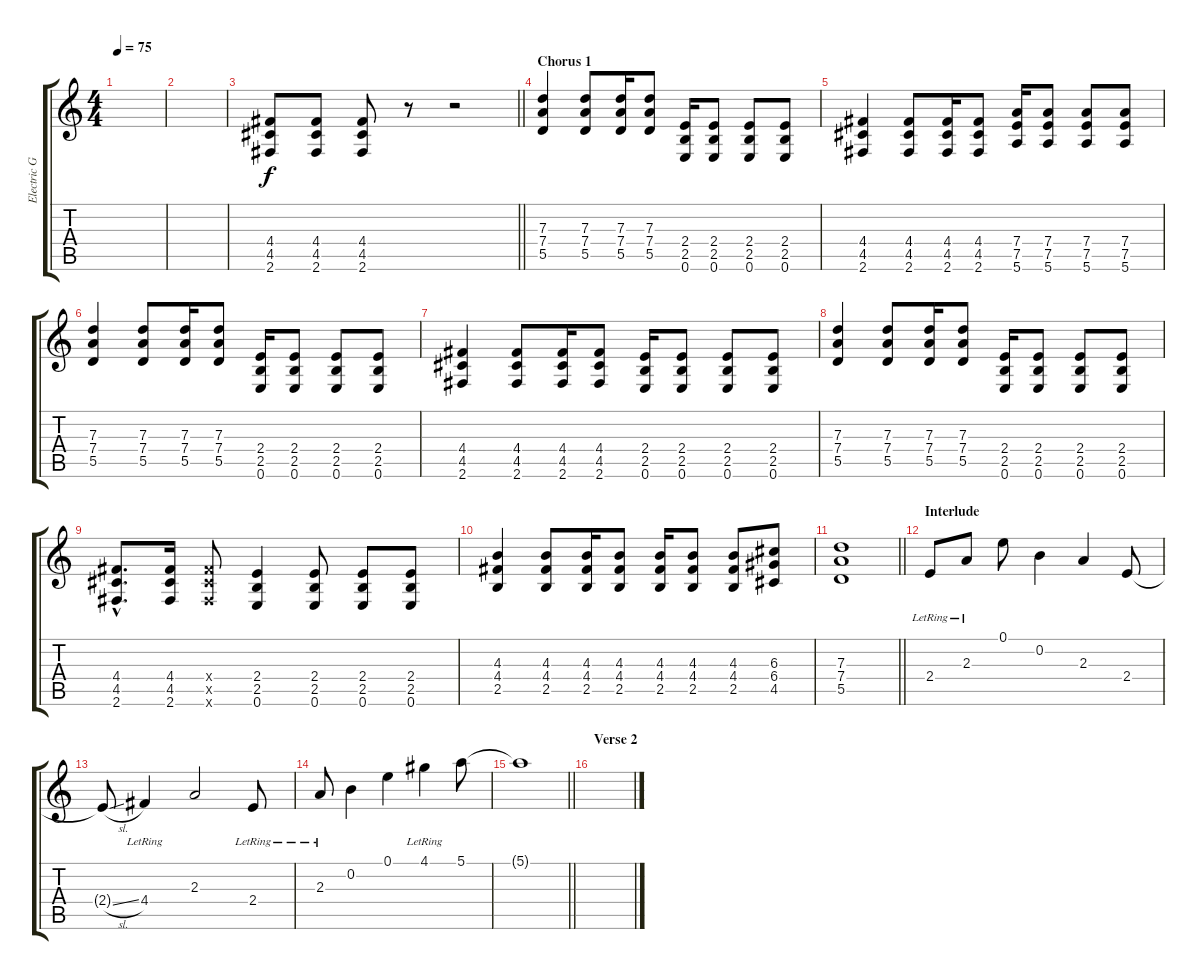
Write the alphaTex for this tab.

\track ("Electric Guitar" "Electric G") {instrument overdrivenguitar}
\staff {score tabs}
\tuning (E4 B3 G3 D3 A2 E2) {hide}
\ts (4 4)
\tempo 75
\clef g2
\ks c
|
|
\barLineRight lightlight
(4.4 4.5 2.6).8{volume 10 instrument overdrivenguitar} (4.4 4.5 2.6).8 (4.4 4.5 2.6).8 r.8 r.2 |
\section ("" "Chorus 1")
(7.3 7.4 5.5).4 (7.3 7.4 5.5).8 (7.3 7.4 5.5).16 (7.3 7.4 5.5).8 (2.4 2.5 0.6).16 (2.4 2.5 0.6).8 (2.4 2.5 0.6).8 (2.4 2.5 0.6).8 |
(4.4 4.5 2.6).4 (4.4 4.5 2.6).8 (4.4 4.5 2.6).16 (4.4 4.5 2.6).8 (7.4 7.5 5.6).16 (7.4 7.5 5.6).8 (7.4 7.5 5.6).8 (7.4 7.5 5.6).8 |
(7.3 7.4 5.5).4 (7.3 7.4 5.5).8 (7.3 7.4 5.5).16 (7.3 7.4 5.5).8 (2.4 2.5 0.6).16 (2.4 2.5 0.6).8 (2.4 2.5 0.6).8 (2.4 2.5 0.6).8 |
(4.4 4.5 2.6).4 (4.4 4.5 2.6).8 (4.4 4.5 2.6).16 (4.4 4.5 2.6).8 (2.4 2.5 0.6).16 (2.4 2.5 0.6).8 (2.4 2.5 0.6).8 (2.4 2.5 0.6).8 |
(7.3 7.4 5.5).4 (7.3 7.4 5.5).8 (7.3 7.4 5.5).16 (7.3 7.4 5.5).8 (2.4 2.5 0.6).16 (2.4 2.5 0.6).8 (2.4 2.5 0.6).8 (2.4 2.5 0.6).8 |
(4.4{hac} 4.5{hac} 2.6{hac}).8{d} (4.4 4.5 2.6).16 (4.4{x} 4.5{x} 2.6{x}).8 (2.4 2.5 0.6).4 (2.4 2.5 0.6).8 (2.4 2.5 0.6).8 (2.4 2.5 0.6).8 |
(4.3 4.4 2.5).4 (4.3 4.4 2.5).8 (4.3 4.4 2.5).16 (4.3 4.4 2.5).8 (4.3 4.4 2.5).16 (4.3 4.4 2.5).8 (4.3 4.4 2.5).8 (6.3 6.4 4.5).8 |
\barLineRight lightlight
(7.3 7.4 5.5).1 |
\section ("" "Interlude")
2.4{lr}.8{volume 16 instrument overdrivenguitar} 2.3{lr}.8 0.1.8 0.2.4 2.3.4 2.4.8 |
2.4{sl t}.8 4.4{lr}.4 2.3.2 2.4{lr}.8 |
2.3{lr}.8 0.2.4 0.1.4 4.1{lr}.4 5.1.8 |
\barLineRight lightlight
5.1{t}.1 |
\section ("" "Verse 2")
